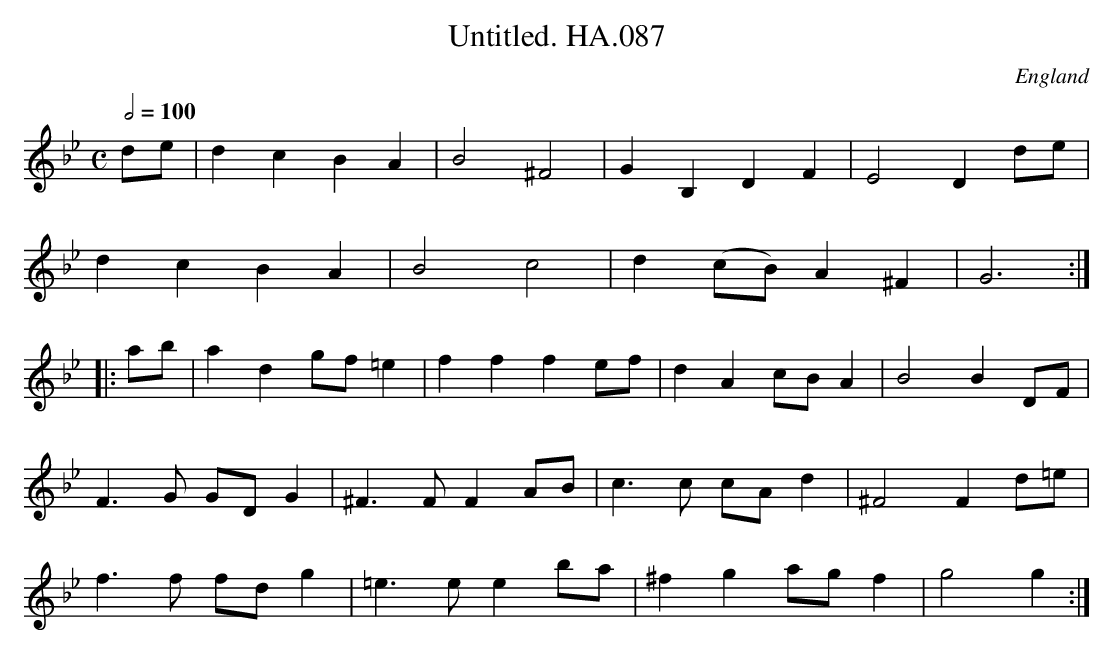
X:1
T:Untitled. HA.087
M:C
L:1/4
Q:1/2=100
O:England
notC:in Hand C
K:Bb major
d/e/|dcBA|B2^F2|GB,DF|E2Dd/e/|!
dcBA|B2c2|d(c/B/) A^F|G3:|!
|:a/b/|adg/f/=e|fffe/f/|dAc/B/A|B2BD/F/|!
F>G G/D/G|^F>FFA/B/|c>c c/A/d|^F2Fd/=e/|!
f>f f/d/g|=e>e eb/a/|^fga/g/f|g2g:|
